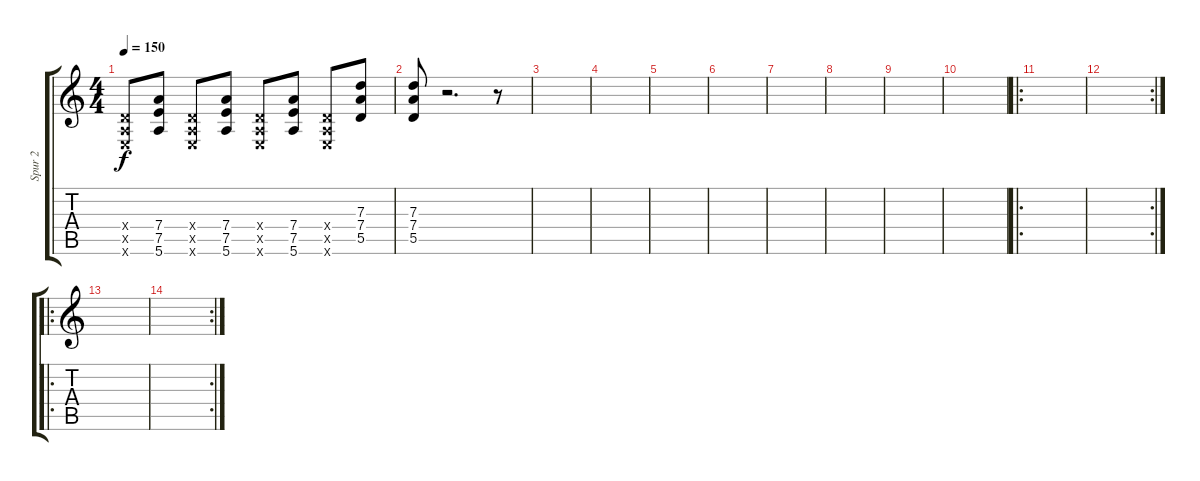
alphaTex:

\track ("Spur 2" "Spur 2") {instrument acousticguitarsteel}
\staff {score tabs}
\tuning (E4 B3 G3 D3 A2 E2) {hide}
\ts (4 4)
\tempo 150
\clef g2
\ks c
(0.4{x} 0.5{x} 0.6{x}).8{dy f} (7.4 7.5 5.6).8 (0.4{x} 0.5{x} 0.6{x}).8 (7.4 7.5 5.6).8 (0.4{x} 0.5{x} 0.6{x}).8 (7.4 7.5 5.6).8 (0.4{x} 0.5{x} 0.6{x}).8 (7.3 7.4 5.5).8 |
(7.3 7.4 5.5).8 r.2{d} r.8 |
|
|
|
|
|
|
|
|
\ro
|
\rc 2
|
\ro
|
\rc 2
